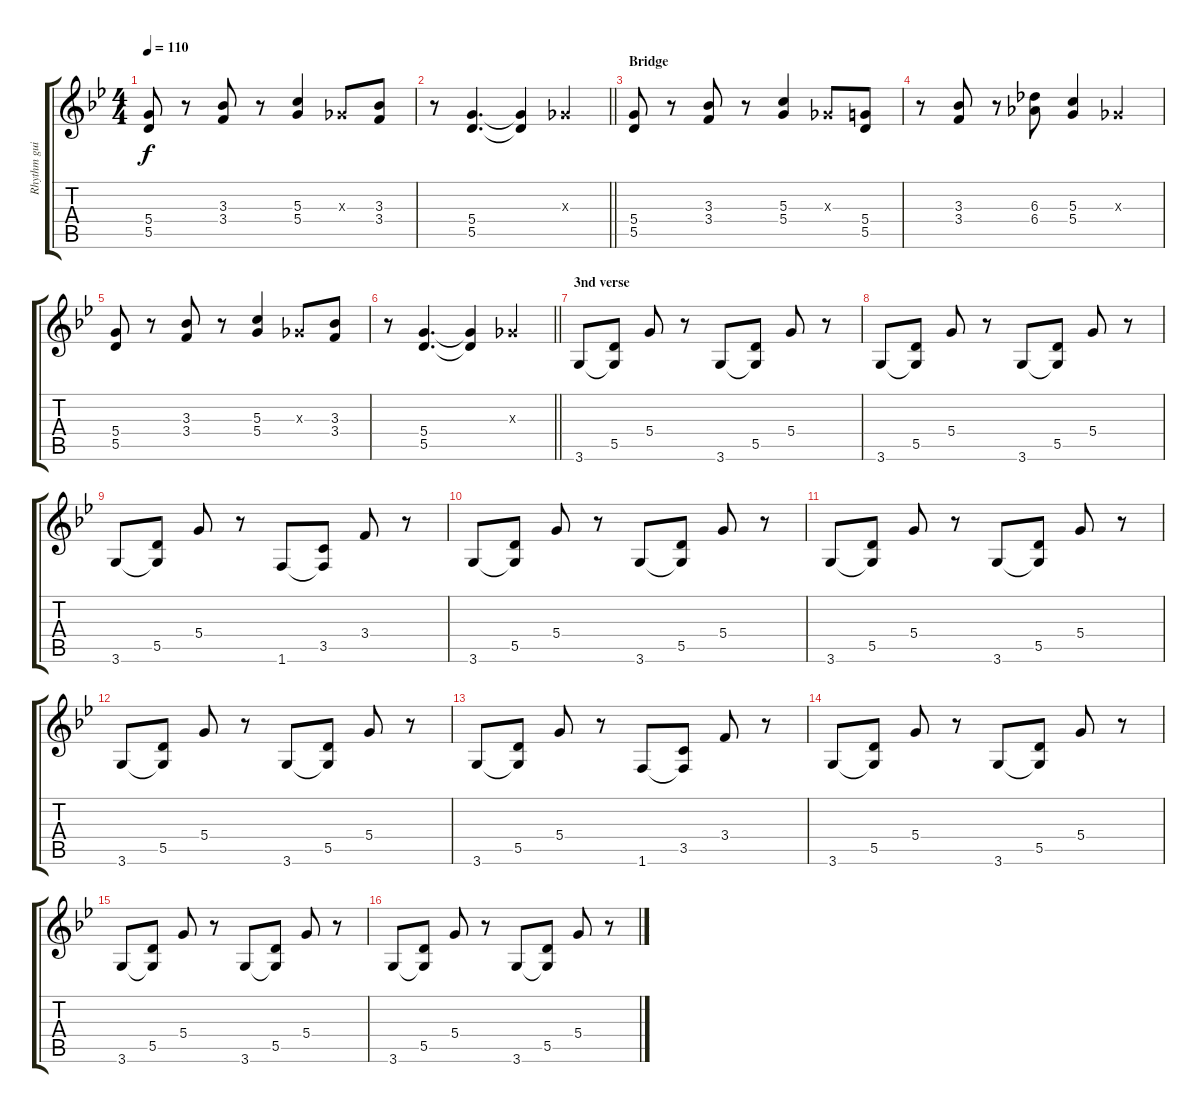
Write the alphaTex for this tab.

\track ("Rhythm guitar" "Rhythm gui") {instrument distortionguitar}
\staff {score tabs}
\tuning (E4 B3 G3 D3 A2 E2) {hide}
\ts (4 4)
\tempo 110
\clef g2
\ks bb
(5.4 5.5).8{dy f} r.8 (3.3 3.4).8 r.8 (5.3 5.4).4 -1.3{x}.8 (3.3 3.4).8 |
\barLineRight lightlight
r.8 (5.4 5.5).4{d} (5.4{t} 5.5{t}).4 -1.3{x}.4 |
\section ("" "Bridge")
(5.4 5.5).8{volume 16} r.8 (3.3 3.4).8 r.8 (5.3 5.4).4 -1.3{x}.8 (5.4 5.5).8 |
r.8 (3.3 3.4).8 r.8 (6.3 6.4).8 (5.3 5.4).4 -1.3{x}.4 |
(5.4 5.5).8 r.8 (3.3 3.4).8 r.8 (5.3 5.4).4 -1.3{x}.8 (3.3 3.4).8 |
\barLineRight lightlight
r.8 (5.4 5.5).4{d} (5.4{t} 5.5{t}).4 -1.3{x}.4 |
\section ("" "3nd verse")
3.6.8 (5.5 3.6{t}).8 5.4.8 r.8 3.6.8 (5.5 3.6{t}).8 5.4.8 r.8 |
3.6.8 (5.5 3.6{t}).8 5.4.8 r.8 3.6.8 (5.5 3.6{t}).8 5.4.8 r.8 |
3.6.8 (5.5 3.6{t}).8 5.4.8 r.8 1.6.8 (3.5 1.6{t}).8 3.4.8 r.8 |
3.6.8 (5.5 3.6{t}).8 5.4.8 r.8 3.6.8 (5.5 3.6{t}).8 5.4.8 r.8 |
3.6.8 (5.5 3.6{t}).8 5.4.8 r.8 3.6.8 (5.5 3.6{t}).8 5.4.8 r.8 |
3.6.8 (5.5 3.6{t}).8 5.4.8 r.8 3.6.8 (5.5 3.6{t}).8 5.4.8 r.8 |
3.6.8 (5.5 3.6{t}).8 5.4.8 r.8 1.6.8 (3.5 1.6{t}).8 3.4.8 r.8 |
3.6.8 (5.5 3.6{t}).8 5.4.8 r.8 3.6.8 (5.5 3.6{t}).8 5.4.8 r.8 |
3.6.8 (5.5 3.6{t}).8 5.4.8 r.8 3.6.8 (5.5 3.6{t}).8 5.4.8 r.8 |
3.6.8 (5.5 3.6{t}).8 5.4.8 r.8 3.6.8 (5.5 3.6{t}).8 5.4.8 r.8
